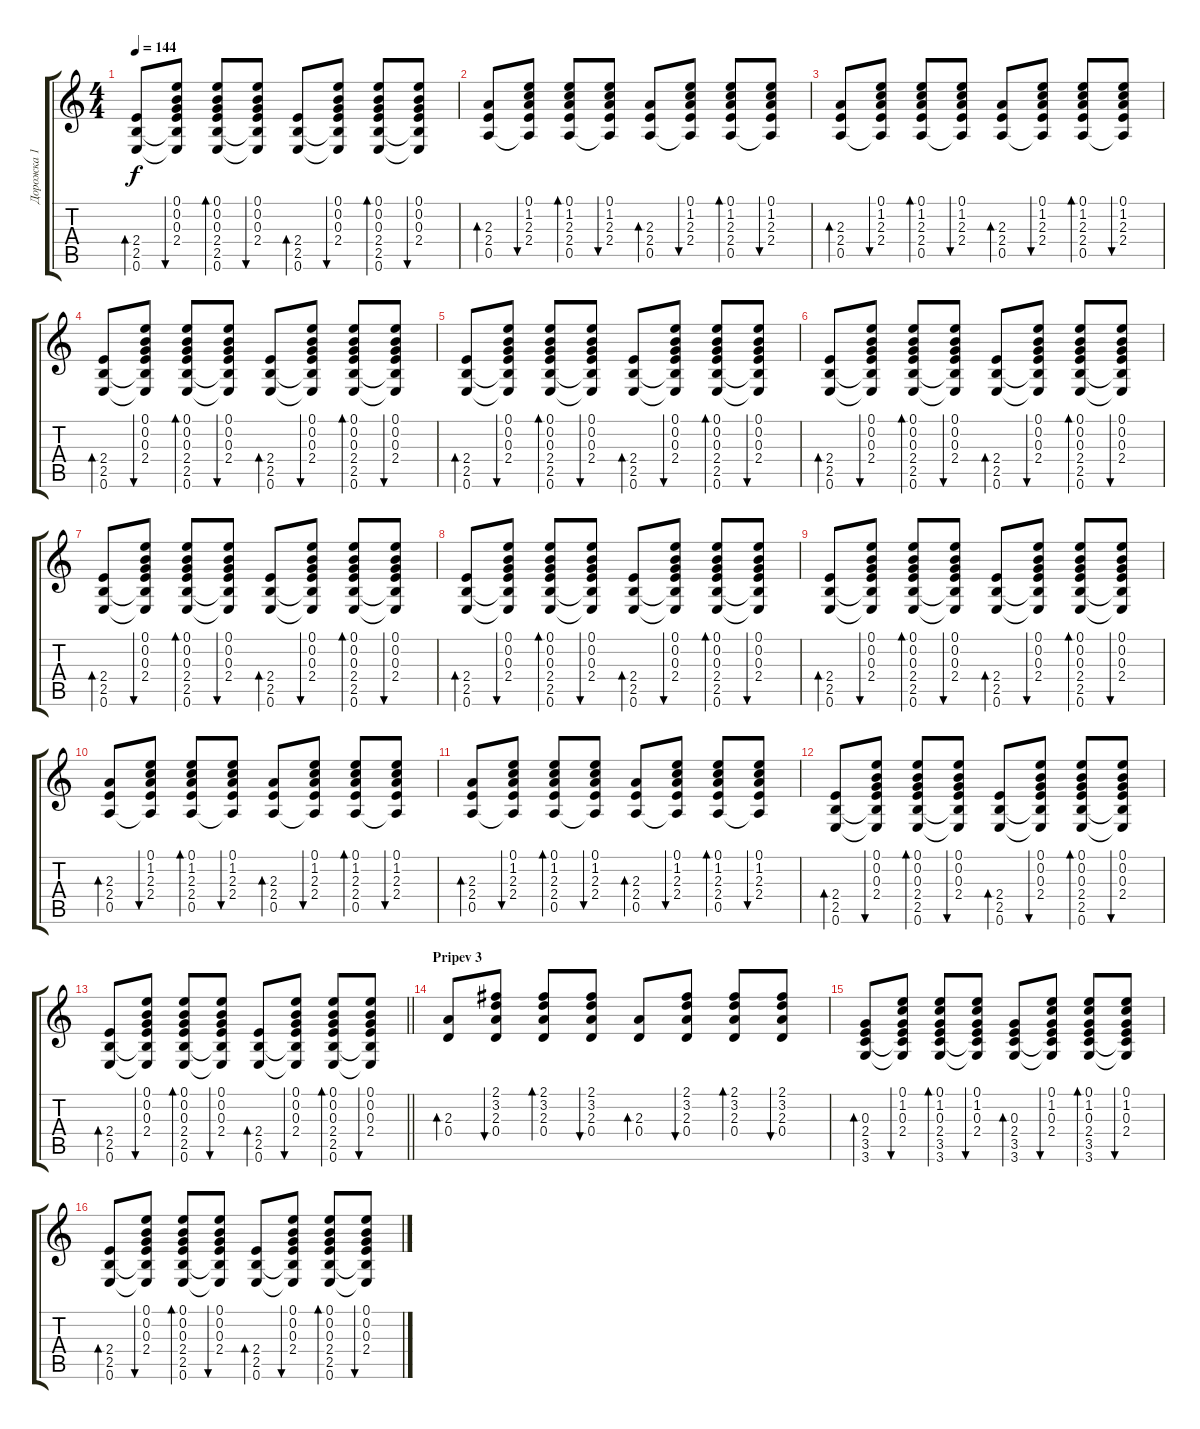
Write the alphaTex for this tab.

\track ("Дорожка 1" "Дорожка 1") {instrument acousticguitarsteel}
\staff {score tabs}
\tuning (E4 B3 G3 D3 A2 E2) {hide}
\ts (4 4)
\tempo 144
\clef g2
\ks c
(2.4 2.5 0.6).8{bd 60 dy f} (0.1 0.2 0.3 2.4 2.5{t} 0.6{t}).8{bu 60} (0.1 0.2 0.3 2.4 2.5 0.6).8{bd 60} (0.1 0.2 0.3 2.4 2.5{t} 0.6{t}).8{bu 60} (2.4 2.5 0.6).8{bd 60} (0.1 0.2 0.3 2.4 2.5{t} 0.6{t}).8{bu 60} (0.1 0.2 0.3 2.4 2.5 0.6).8{bd 60} (0.1 0.2 0.3 2.4 2.5{t} 0.6{t}).8{bu 60} |
(2.3 2.4 0.5).8{bd 60} (0.1 1.2 2.3 2.4 0.5{t}).8{bu 60} (0.1 1.2 2.3 2.4 0.5).8{bd 60} (0.1 1.2 2.3 2.4 0.5{t}).8{bu 60} (2.3 2.4 0.5).8{bd 60} (0.1 1.2 2.3 2.4 0.5{t}).8{bu 60} (0.1 1.2 2.3 2.4 0.5).8{bd 60} (0.1 1.2 2.3 2.4 0.5{t}).8{bu 60} |
(2.3 2.4 0.5).8{bd 60} (0.1 1.2 2.3 2.4 0.5{t}).8{bu 60} (0.1 1.2 2.3 2.4 0.5).8{bd 60} (0.1 1.2 2.3 2.4 0.5{t}).8{bu 60} (2.3 2.4 0.5).8{bd 60} (0.1 1.2 2.3 2.4 0.5{t}).8{bu 60} (0.1 1.2 2.3 2.4 0.5).8{bd 60} (0.1 1.2 2.3 2.4 0.5{t}).8{bu 60} |
(2.4 2.5 0.6).8{bd 60} (0.1 0.2 0.3 2.4 2.5{t} 0.6{t}).8{bu 60} (0.1 0.2 0.3 2.4 2.5 0.6).8{bd 60} (0.1 0.2 0.3 2.4 2.5{t} 0.6{t}).8{bu 60} (2.4 2.5 0.6).8{bd 60} (0.1 0.2 0.3 2.4 2.5{t} 0.6{t}).8{bu 60} (0.1 0.2 0.3 2.4 2.5 0.6).8{bd 60} (0.1 0.2 0.3 2.4 2.5{t} 0.6{t}).8{bu 60} |
(2.4 2.5 0.6).8{bd 60} (0.1 0.2 0.3 2.4 2.5{t} 0.6{t}).8{bu 60} (0.1 0.2 0.3 2.4 2.5 0.6).8{bd 60} (0.1 0.2 0.3 2.4 2.5{t} 0.6{t}).8{bu 60} (2.4 2.5 0.6).8{bd 60} (0.1 0.2 0.3 2.4 2.5{t} 0.6{t}).8{bu 60} (0.1 0.2 0.3 2.4 2.5 0.6).8{bd 60} (0.1 0.2 0.3 2.4 2.5{t} 0.6{t}).8{bu 60} |
(2.4 2.5 0.6).8{bd 60} (0.1 0.2 0.3 2.4 2.5{t} 0.6{t}).8{bu 60} (0.1 0.2 0.3 2.4 2.5 0.6).8{bd 60} (0.1 0.2 0.3 2.4 2.5{t} 0.6{t}).8{bu 60} (2.4 2.5 0.6).8{bd 60} (0.1 0.2 0.3 2.4 2.5{t} 0.6{t}).8{bu 60} (0.1 0.2 0.3 2.4 2.5 0.6).8{bd 60} (0.1 0.2 0.3 2.4 2.5{t} 0.6{t}).8{bu 60} |
(2.4 2.5 0.6).8{bd 60} (0.1 0.2 0.3 2.4 2.5{t} 0.6{t}).8{bu 60} (0.1 0.2 0.3 2.4 2.5 0.6).8{bd 60} (0.1 0.2 0.3 2.4 2.5{t} 0.6{t}).8{bu 60} (2.4 2.5 0.6).8{bd 60} (0.1 0.2 0.3 2.4 2.5{t} 0.6{t}).8{bu 60} (0.1 0.2 0.3 2.4 2.5 0.6).8{bd 60} (0.1 0.2 0.3 2.4 2.5{t} 0.6{t}).8{bu 60} |
(2.4 2.5 0.6).8{bd 60} (0.1 0.2 0.3 2.4 2.5{t} 0.6{t}).8{bu 60} (0.1 0.2 0.3 2.4 2.5 0.6).8{bd 60} (0.1 0.2 0.3 2.4 2.5{t} 0.6{t}).8{bu 60} (2.4 2.5 0.6).8{bd 60} (0.1 0.2 0.3 2.4 2.5{t} 0.6{t}).8{bu 60} (0.1 0.2 0.3 2.4 2.5 0.6).8{bd 60} (0.1 0.2 0.3 2.4 2.5{t} 0.6{t}).8{bu 60} |
(2.4 2.5 0.6).8{bd 60} (0.1 0.2 0.3 2.4 2.5{t} 0.6{t}).8{bu 60} (0.1 0.2 0.3 2.4 2.5 0.6).8{bd 60} (0.1 0.2 0.3 2.4 2.5{t} 0.6{t}).8{bu 60} (2.4 2.5 0.6).8{bd 60} (0.1 0.2 0.3 2.4 2.5{t} 0.6{t}).8{bu 60} (0.1 0.2 0.3 2.4 2.5 0.6).8{bd 60} (0.1 0.2 0.3 2.4 2.5{t} 0.6{t}).8{bu 60} |
(2.3 2.4 0.5).8{bd 60} (0.1 1.2 2.3 2.4 0.5{t}).8{bu 60} (0.1 1.2 2.3 2.4 0.5).8{bd 60} (0.1 1.2 2.3 2.4 0.5{t}).8{bu 60} (2.3 2.4 0.5).8{bd 60} (0.1 1.2 2.3 2.4 0.5{t}).8{bu 60} (0.1 1.2 2.3 2.4 0.5).8{bd 60} (0.1 1.2 2.3 2.4 0.5{t}).8{bu 60} |
(2.3 2.4 0.5).8{bd 60} (0.1 1.2 2.3 2.4 0.5{t}).8{bu 60} (0.1 1.2 2.3 2.4 0.5).8{bd 60} (0.1 1.2 2.3 2.4 0.5{t}).8{bu 60} (2.3 2.4 0.5).8{bd 60} (0.1 1.2 2.3 2.4 0.5{t}).8{bu 60} (0.1 1.2 2.3 2.4 0.5).8{bd 60} (0.1 1.2 2.3 2.4 0.5{t}).8{bu 60} |
(2.4 2.5 0.6).8{bd 60} (0.1 0.2 0.3 2.4 2.5{t} 0.6{t}).8{bu 60} (0.1 0.2 0.3 2.4 2.5 0.6).8{bd 60} (0.1 0.2 0.3 2.4 2.5{t} 0.6{t}).8{bu 60} (2.4 2.5 0.6).8{bd 60} (0.1 0.2 0.3 2.4 2.5{t} 0.6{t}).8{bu 60} (0.1 0.2 0.3 2.4 2.5 0.6).8{bd 60} (0.1 0.2 0.3 2.4 2.5{t} 0.6{t}).8{bu 60} |
\barLineRight lightlight
(2.4 2.5 0.6).8{bd 60} (0.1 0.2 0.3 2.4 2.5{t} 0.6{t}).8{bu 60} (0.1 0.2 0.3 2.4 2.5 0.6).8{bd 60} (0.1 0.2 0.3 2.4 2.5{t} 0.6{t}).8{bu 60} (2.4 2.5 0.6).8{bd 60} (0.1 0.2 0.3 2.4 2.5{t} 0.6{t}).8{bu 60} (0.1 0.2 0.3 2.4 2.5 0.6).8{bd 60} (0.1 0.2 0.3 2.4 2.5{t} 0.6{t}).8{bu 60} |
\section ("" "Pripev 3")
(2.3 0.4).8{bd 60} (2.1 3.2 2.3 0.4).8{bu 60} (2.1 3.2 2.3 0.4).8{bd 60} (2.1 3.2 2.3 0.4).8{bu 60} (2.3 0.4).8{bd 60} (2.1 3.2 2.3 0.4).8{bu 60} (2.1 3.2 2.3 0.4).8{bd 60} (2.1 3.2 2.3 0.4).8{bu 60} |
(0.3 2.4 3.5 3.6).8{bd 60} (0.1 1.2 0.3 2.4 3.5{t} 3.6{t}).8{bu 60} (0.1 1.2 0.3 2.4 3.5 3.6).8{bd 60} (0.1 1.2 0.3 2.4 3.5{t} 3.6{t}).8{bu 60} (0.3 2.4 3.5 3.6).8{bd 60} (0.1 1.2 0.3 2.4 3.5{t} 3.6{t}).8{bu 60} (0.1 1.2 0.3 2.4 3.5 3.6).8{bd 60} (0.1 1.2 0.3 2.4 3.5{t} 3.6{t}).8{bu 60} |
(2.4 2.5 0.6).8{bd 60} (0.1 0.2 0.3 2.4 2.5{t} 0.6{t}).8{bu 60} (0.1 0.2 0.3 2.4 2.5 0.6).8{bd 60} (0.1 0.2 0.3 2.4 2.5{t} 0.6{t}).8{bu 60} (2.4 2.5 0.6).8{bd 60} (0.1 0.2 0.3 2.4 2.5{t} 0.6{t}).8{bu 60} (0.1 0.2 0.3 2.4 2.5 0.6).8{bd 60} (0.1 0.2 0.3 2.4 2.5{t} 0.6{t}).8{bu 60}
